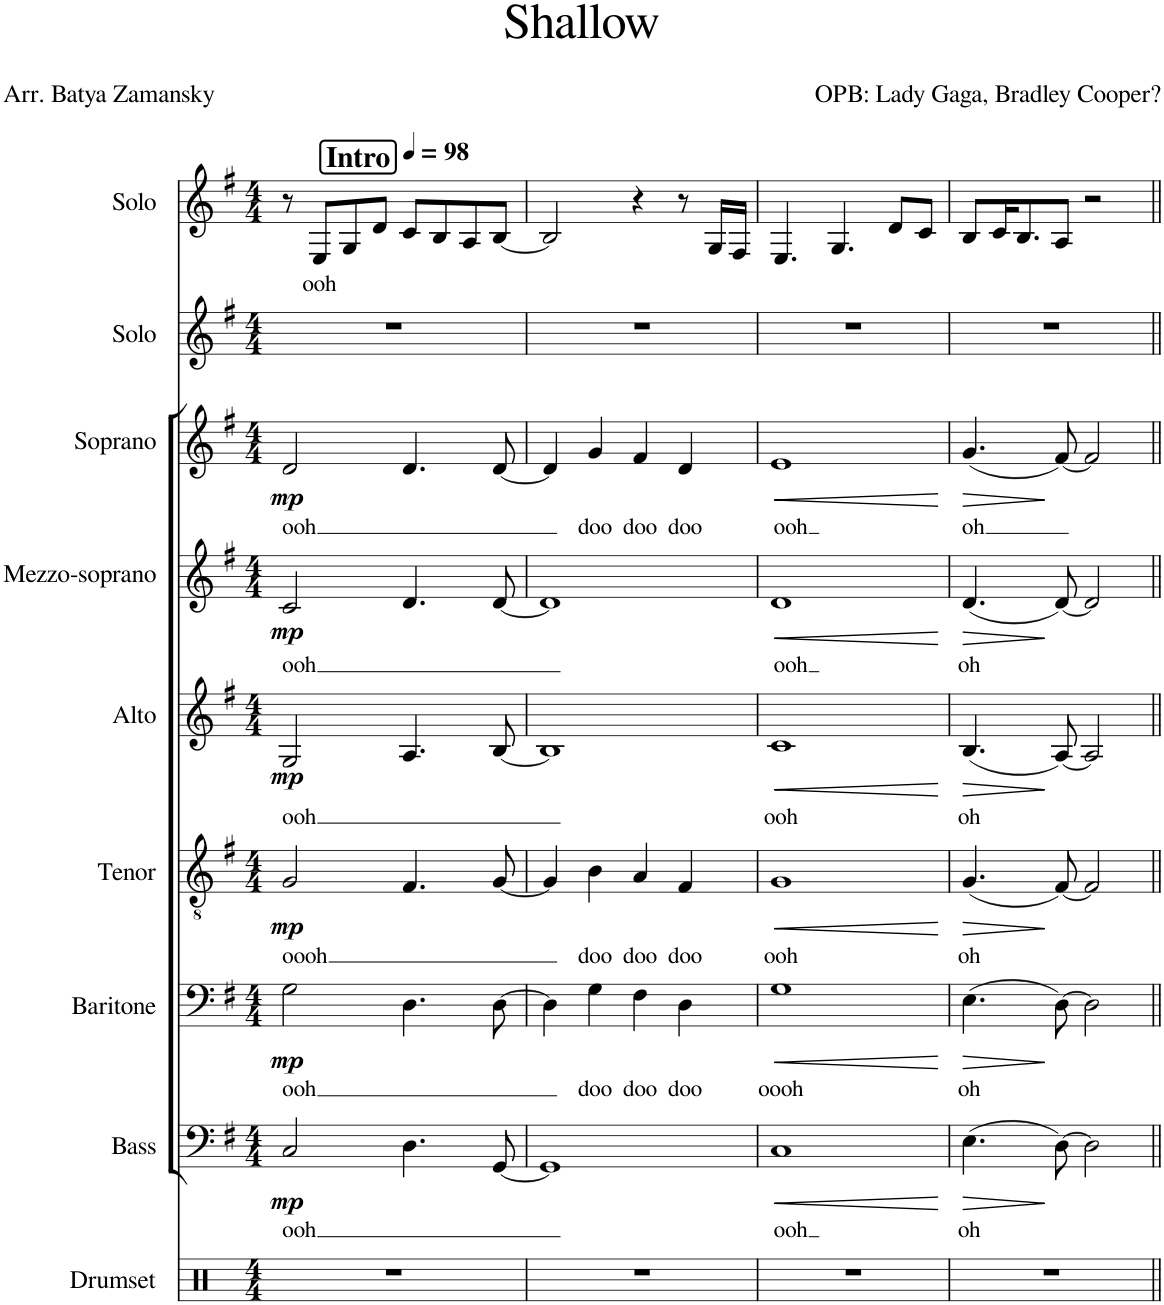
**kern	**kern	**text	**dynam	**kern	**text	**dynam	**kern	**text	**dynam	**kern	**text	**dynam	**kern	**text	**dynam	**kern	**text	**dynam	**kern	**kern	**text
*part9	*part8	*part8	*part8	*part7	*part7	*part7	*part6	*part6	*part6	*part5	*part5	*part5	*part4	*part4	*part4	*part3	*part3	*part3	*part2	*part1	*part1
*staff9	*staff8	*staff8	*staff8	*staff7	*staff7	*staff7	*staff6	*staff6	*staff6	*staff5	*staff5	*staff5	*staff4	*staff4	*staff4	*staff3	*staff3	*staff3	*staff2	*staff1	*staff1
*I"Drumset	*I"Bass	*	*	*I"Baritone	*	*	*I"Tenor	*	*	*I"Alto	*	*	*I"Mezzo-soprano	*	*	*I"Soprano	*	*	*I"Solo	*I"Solo	*
*I'Drs.	*I'B.	*	*	*I'Bar.	*	*	*I'T.	*	*	*I'A.	*	*	*I'Mzs.	*	*	*I'S.	*	*	*I'Solo	*I'Solo	*
*clefX	*clefF4	*	*	*clefF4	*	*	*clefGv2	*	*	*clefG2	*	*	*clefG2	*	*	*clefG2	*	*	*clefG2	*clefG2	*
*k[]	*k[f#]	*	*	*k[f#]	*	*	*k[f#]	*	*	*k[f#]	*	*	*k[f#]	*	*	*k[f#]	*	*	*k[f#]	*k[f#]	*
*M4/4	*M4/4	*	*	*M4/4	*	*	*M4/4	*	*	*M4/4	*	*	*M4/4	*	*	*M4/4	*	*	*M4/4	*M4/4	*
*MM98	*MM98	*	*	*MM98	*	*	*MM98	*	*	*MM98	*	*	*MM98	*	*	*MM98	*	*	*MM98	*MM98	*
!!LO:REH:place=s1:a:B:cj:fs=14:t=Intro
=1	=1	=1	=1	=1	=1	=1	=1	=1	=1	=1	=1	=1	=1	=1	=1	=1	=1	=1	=1	=1	=1
!	!	!LO:LY:b	!LO:DY:b	!	!LO:LY:b	!LO:DY:b	!	!LO:LY:b	!LO:DY:b	!	!LO:LY:b	!LO:DY:b	!	!LO:LY:b	!LO:DY:b	!	!LO:LY:b	!LO:DY:b	!	!	!
1r	2C/	ooh	mp	2G\	ooh	mp	2G/	oooh	mp	2G/	ooh	mp	2c/	ooh	mp	2d/	ooh	mp	1r	8r	.
!	!	!	!	!	!	!	!	!	!	!	!	!	!	!	!	!	!	!	!	!	!LO:LY:b
.	.	.	.	.	.	.	.	.	.	.	.	.	.	.	.	.	.	.	.	8E/L	ooh
.	.	.	.	.	.	.	.	.	.	.	.	.	.	.	.	.	.	.	.	8G/	.
.	.	.	.	.	.	.	.	.	.	.	.	.	.	.	.	.	.	.	.	8d/J	.
.	4.D\	.	.	4.D\	.	.	4.F#/	.	.	4.A/	.	.	4.d/	.	.	4.d/	.	.	.	8c/L	.
.	.	.	.	.	.	.	.	.	.	.	.	.	.	.	.	.	.	.	.	8B/	.
.	.	.	.	.	.	.	.	.	.	.	.	.	.	.	.	.	.	.	.	8A/	.
.	[8GG/	.	.	[8D\	.	.	[8G/	.	.	[8B/	.	.	[8d/	.	.	[8d/	.	.	.	[8B/J	.
=2	=2	=2	=2	=2	=2	=2	=2	=2	=2	=2	=2	=2	=2	=2	=2	=2	=2	=2	=2	=2	=2
1r	1GG]	.	.	4D\]	.	.	4G/]	.	.	1B]	.	.	1d]	.	.	4d/]	.	.	1r	2B/]	.
!	!	!	!	!	!LO:LY:b	!	!	!LO:LY:b	!	!	!	!	!	!	!	!	!LO:LY:b	!	!	!	!
.	.	.	.	4G\	doo	.	4B\	doo	.	.	.	.	.	.	.	4g/	doo	.	.	.	.
!	!	!	!	!	!LO:LY:b	!	!	!LO:LY:b	!	!	!	!	!	!	!	!	!LO:LY:b	!	!	!	!
.	.	.	.	4F#\	doo	.	4A/	doo	.	.	.	.	.	.	.	4f#/	doo	.	.	4r	.
!	!	!	!	!	!LO:LY:b	!	!	!LO:LY:b	!	!	!	!	!	!	!	!	!LO:LY:b	!	!	!	!
.	.	.	.	4D\	doo	.	4F#/	doo	.	.	.	.	.	.	.	4d/	doo	.	.	8r	.
.	.	.	.	.	.	.	.	.	.	.	.	.	.	.	.	.	.	.	.	16G/LL	.
.	.	.	.	.	.	.	.	.	.	.	.	.	.	.	.	.	.	.	.	16F#/JJ	.
=3	=3	=3	=3	=3	=3	=3	=3	=3	=3	=3	=3	=3	=3	=3	=3	=3	=3	=3	=3	=3	=3
!	!	!LO:LY:b	!LO:HP:b	!	!LO:LY:b	!LO:HP:b	!	!LO:LY:b	!LO:HP:b	!	!LO:LY:b	!LO:HP:b	!	!LO:LY:b	!LO:HP:b	!	!LO:LY:b	!LO:HP:b	!	!	!
1r	1C	ooh	<	1G	oooh	<	1G	ooh	<	1c	ooh	<	1d	ooh	<	1e	ooh	<	1r	4.E/	.
.	.	.	.	.	.	.	.	.	.	.	.	.	.	.	.	.	.	.	.	4.G/	.
.	.	.	.	.	.	.	.	.	.	.	.	.	.	.	.	.	.	.	.	8d/L	.
.	.	.	.	.	.	.	.	.	.	.	.	.	.	.	.	.	.	.	.	8c/J	.
.	.	.	[	.	.	[	.	.	[	.	.	[	.	.	[	.	.	[	.	.	.
=4	=4	=4	=4	=4	=4	=4	=4	=4	=4	=4	=4	=4	=4	=4	=4	=4	=4	=4	=4	=4	=4
!	!	!LO:LY:b	!LO:HP:b	!	!LO:LY:b	!LO:HP:b	!	!LO:LY:b	!LO:HP:b	!	!LO:LY:b	!LO:HP:b	!	!LO:LY:b	!LO:HP:b	!	!LO:LY:b	!LO:HP:b	!	!	!
1r	(4.E\	oh	>	(4.E\	oh	>	(4.G/	oh	>	(4.B/	oh	>	(4.d/	oh	>	(4.g/	oh	>	1r	8B/L	.
.	.	.	.	.	.	.	.	.	.	.	.	.	.	.	.	.	.	.	.	16c/K	.
.	.	.	.	.	.	.	.	.	.	.	.	.	.	.	.	.	.	.	.	8.B/	.
.	[8D\)	.	]	[8D\)	.	]	[8F#/)	.	]	[8A/)	.	]	[8d/)	.	]	[8f#/)	.	]	.	8A/J	.
.	2D\]	.	.	2D\]	.	.	2F#/]	.	.	2A/]	.	.	2d/]	.	.	2f#/]	.	.	.	2r	.
=||	=||	=||	=||	=||	=||	=||	=||	=||	=||	=||	=||	=||	=||	=||	=||	=||	=||	=||	=||	=||	=||
*-	*-	*-	*-	*-	*-	*-	*-	*-	*-	*-	*-	*-	*-	*-	*-	*-	*-	*-	*-	*-	*-
